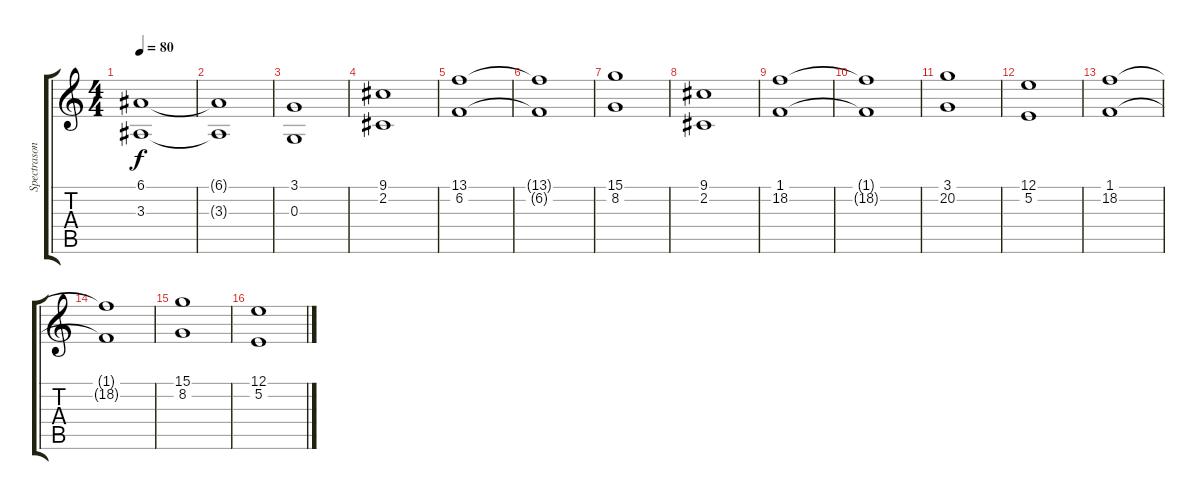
\track ("Spectrasonics Omnisphere" "Spectrason") {instrument tremolostrings}
\staff {score tabs}
\tuning (E4 B3 G3 D3 A2 E2) {hide}
\ts (4 4)
\tempo 80
\clef g2
\ks c
(6.1 3.3).1{dy f} |
(6.1{t} 3.3{t}).1 |
(3.1 0.3).1 |
(9.1 2.2).1 |
(13.1 6.2).1 |
(13.1{t} 6.2{t}).1 |
(15.1 8.2).1 |
(9.1 2.2).1 |
(1.1 18.2).1 |
(1.1{t} 18.2{t}).1 |
(3.1 20.2).1 |
(12.1 5.2).1 |
(1.1 18.2).1 |
(1.1{t} 18.2{t}).1 |
(15.1 8.2).1 |
(12.1 5.2).1
